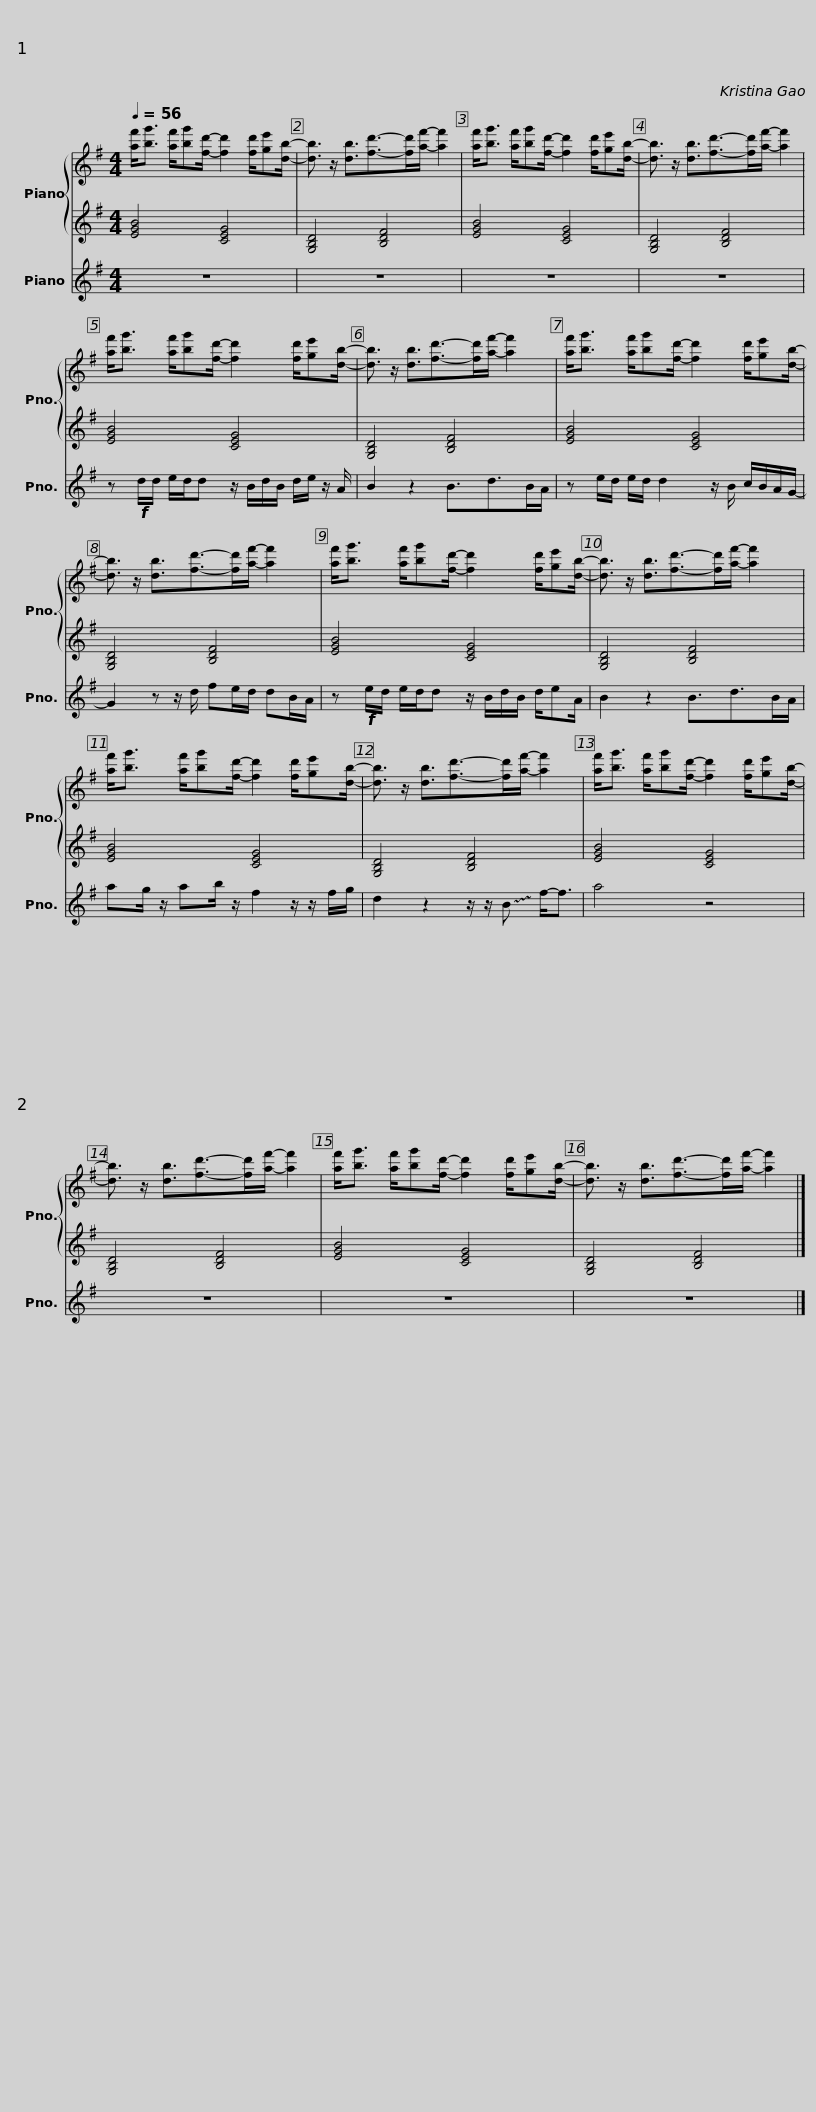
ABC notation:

X:1
%%score { 1 | 2 } 3
L:1/8
Q:1/4=56
M:4/4
I:linebreak $
K:G
V:1 treble
V:2 treble
V:3 treble
V:1
 [af']<[bg'] [af']/[bg'][fd']/- [fd']2 [fd']/[ge'][db]/- | [db]3/2 z/ [db]3/2[fd']->[fd'][af']/- [af']2 | [af']<[bg'] [af']/[bg'][fd']/- [fd']2 [fd']/[ge'][db]/- |$ [db]3/2 z/ [db]3/2[fd']->[fd'][af']/- [af']2 | [af']<[bg'] [af']/[bg'][fd']/- [fd']2 [fd']/[ge'][db]/- | %5
 [db]3/2 z/ [db]3/2[fd']->[fd'][af']/- [af']2 |$ [af']<[bg'] [af']/[bg'][fd']/- [fd']2 [fd']/[ge'][db]/- | [db]3/2 z/ [db]3/2[fd']->[fd'][af']/- [af']2 |$ [af']<[bg'] [af']/[bg'][fd']/- [fd']2 [fd']/[ge'][db]/- | [db]3/2 z/ [db]3/2[fd']->[fd'][af']/- [af']2 | %10
 [af']<[bg'] [af']/[bg'][fd']/- [fd']2 [fd']/[ge'][db]/- |$ [db]3/2 z/ [db]3/2[fd']->[fd'][af']/- [af']2 | [af']<[bg'] [af']/[bg'][fd']/- [fd']2 [fd']/[ge'][db]/- | [db]3/2 z/ [db]3/2[fd']->[fd'][af']/- [af']2 |$ [af']<[bg'] [af']/[bg'][fd']/- [fd']2 [fd']/[ge'][db]/- | %15
 [db]3/2 z/ [db]3/2[fd']->[fd'][af']/- [af']2 |] %16
V:2
 [EGB]4 [CEG]4 | [G,B,D]4 [B,DF]4 | [EGB]4 [CEG]4 |$ [G,B,D]4 [B,DF]4 | [EGB]4 [CEG]4 | %5
 [G,B,D]4 [B,DF]4 |$ [EGB]4 [CEG]4 | [G,B,D]4 [B,DF]4 |$ [EGB]4 [CEG]4 | [G,B,D]4 [B,DF]4 | %10
 [EGB]4 [CEG]4 |$ [G,B,D]4 [B,DF]4 | [EGB]4 [CEG]4 | [G,B,D]4 [B,DF]4 |$ [EGB]4 [CEG]4 | %15
 [G,B,D]4 [B,DF]4 |] %16
V:3
 z8 | z8 | z8 |$ z8 | z!f! d/d/ e/d/d z/ B/d/B/ d/e/ z/ A/ | %5
 B2 z2 B3/2d>BA/ |$ z e/d/ e/d/ d2 z/ B/ c/B/A/G/- | G2 z z/ d/ fe/d/ dB/A/ |$ z!f! e/d/ e/d/d z/ B/d/B/ d/eA/ | B2 z2 B3/2d>BA/ | %10
 ag/ z/ ab/ z/ f2 z/ z/ f/g/ |$ d2 z2 z/ z/ !~(!B !~)!f-<f | a4 z4 | z8 |$ z8 | %15
 z8 |] %16
